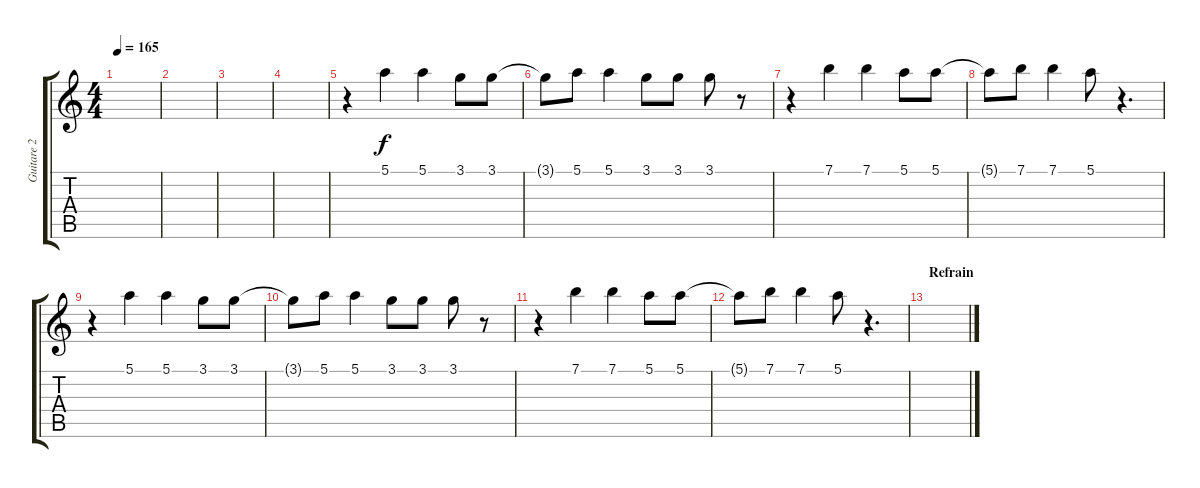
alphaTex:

\track ("Guitare 2" "Guitare 2") {instrument distortionguitar}
\staff {score tabs}
\tuning (E4 B3 G3 D3 A2 E2) {hide}
\ts (4 4)
\tempo 165
\clef g2
\ks c
|
|
|
|
r.4 5.1.4{volume 8} 5.1.4 3.1.8 3.1.8 |
3.1{t}.8 5.1.8 5.1.4 3.1.8 3.1.8 3.1.8 r.8 |
r.4 7.1.4 7.1.4 5.1.8 5.1.8 |
5.1{t}.8 7.1.8 7.1.4 5.1.8 r.4{d} |
r.4 5.1.4 5.1.4 3.1.8 3.1.8 |
3.1{t}.8 5.1.8 5.1.4 3.1.8 3.1.8 3.1.8 r.8 |
r.4 7.1.4 7.1.4 5.1.8 5.1.8 |
5.1{t}.8 7.1.8 7.1.4 5.1.8 r.4{d} |
\section ("" "Refrain")
